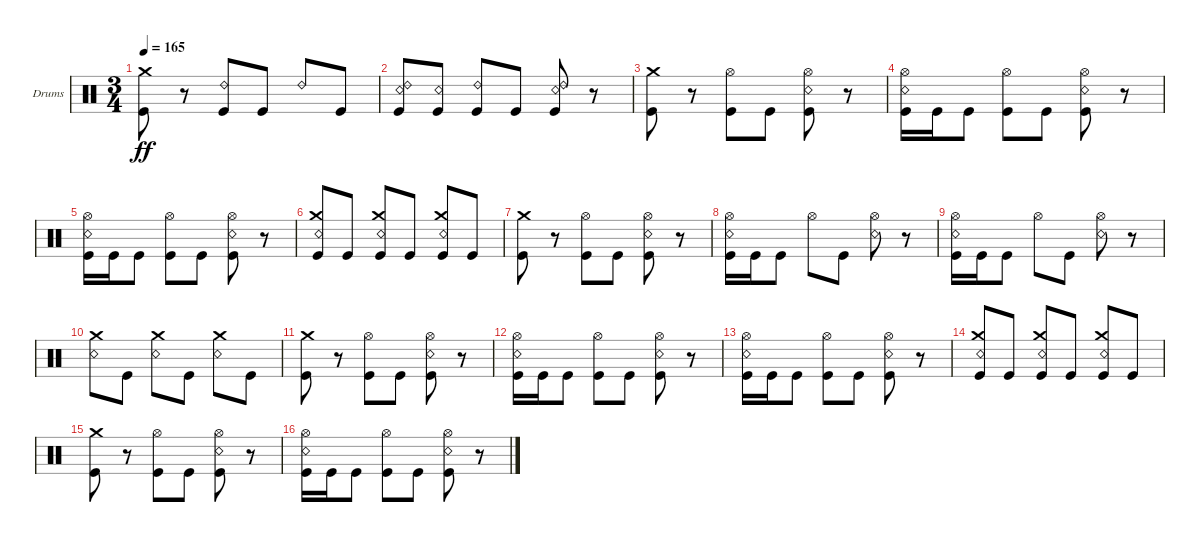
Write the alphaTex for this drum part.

\bracketExtendMode groupsimilarinstruments
\firstSystemTrackNameOrientation horizontal
\otherSystemsTrackNameOrientation horizontal
\track ("Drumkit" "Drums") {instrument percussion}
\staff {score}
\articulation defaults
\ts (3 4)
\tempo 165
\clef neutral
\ks c
("Kick (hit)" "Crash medium (hit)").8{dy ff} r.8 ("Kick (hit)" "Ride (bell) 2").8 "Kick (hit)".8 "Ride (bell) 2".8 "Kick (hit)".8 |
("Kick (hit)" "Ride (bell) 2" "Snare (rim shot)").8 ("Kick (hit)" "Snare (rim shot)").8 ("Kick (hit)" "Ride (bell) 2").8 "Kick (hit)".8 ("Kick (hit)" "Ride (bell) 2" "Snare (rim shot)").8 r.8 |
("Kick (hit)" "Crash medium (hit)").8 r.8 ("Kick (hit)" "Hi-Hat (open)").8 "Kick (hit)".8 ("Kick (hit)" "Hi-Hat (open)" "Snare (rim shot)").8 r.8 |
("Kick (hit)" "Hi-Hat (open)" "Snare (rim shot)").16 "Kick (hit)".16 "Kick (hit)".8 ("Kick (hit)" "Hi-Hat (open)").8 "Kick (hit)".8 ("Kick (hit)" "Hi-Hat (open)" "Snare (rim shot)").8 r.8 |
("Kick (hit)" "Hi-Hat (open)" "Snare (rim shot)").16 "Kick (hit)".16 "Kick (hit)".8 ("Kick (hit)" "Hi-Hat (open)").8 "Kick (hit)".8 ("Kick (hit)" "Hi-Hat (open)" "Snare (rim shot)").8 r.8 |
("Kick (hit)" "Crash medium (hit)" "Snare (rim shot)").8 "Kick (hit)".8 ("Kick (hit)" "Crash medium (hit)" "Snare (rim shot)").8 "Kick (hit)".8 ("Kick (hit)" "Crash medium (hit)" "Snare (rim shot)").8 "Kick (hit)".8 |
("Kick (hit)" "Crash medium (hit)").8 r.8 ("Kick (hit)" "Hi-Hat (open)").8 "Kick (hit)".8 ("Kick (hit)" "Hi-Hat (open)" "Snare (rim shot)").8 r.8 |
("Kick (hit)" "Hi-Hat (open)" "Snare (rim shot)").16 "Kick (hit)".16 "Kick (hit)".8 "Hi-Hat (open)".8 "Kick (hit)".8 ("Hi-Hat (open)" "Snare (rim shot)").8 r.8 |
("Kick (hit)" "Hi-Hat (open)" "Snare (rim shot)").16 "Kick (hit)".16 "Kick (hit)".8 "Hi-Hat (open)".8 "Kick (hit)".8 ("Hi-Hat (open)" "Snare (rim shot)").8 r.8 |
("Crash medium (hit)" "Snare (rim shot)").8 "Kick (hit)".8 ("Crash medium (hit)" "Snare (rim shot)").8 "Kick (hit)".8 ("Crash medium (hit)" "Snare (rim shot)").8 "Kick (hit)".8 |
("Kick (hit)" "Crash medium (hit)").8 r.8 ("Kick (hit)" "Hi-Hat (open)").8 "Kick (hit)".8 ("Kick (hit)" "Hi-Hat (open)" "Snare (rim shot)").8 r.8 |
("Kick (hit)" "Hi-Hat (open)" "Snare (rim shot)").16 "Kick (hit)".16 "Kick (hit)".8 ("Kick (hit)" "Hi-Hat (open)").8 "Kick (hit)".8 ("Kick (hit)" "Hi-Hat (open)" "Snare (rim shot)").8 r.8 |
("Kick (hit)" "Hi-Hat (open)" "Snare (rim shot)").16 "Kick (hit)".16 "Kick (hit)".8 ("Kick (hit)" "Hi-Hat (open)").8 "Kick (hit)".8 ("Kick (hit)" "Hi-Hat (open)" "Snare (rim shot)").8 r.8 |
("Kick (hit)" "Crash medium (hit)" "Snare (rim shot)").8 "Kick (hit)".8 ("Kick (hit)" "Crash medium (hit)" "Snare (rim shot)").8 "Kick (hit)".8 ("Kick (hit)" "Crash medium (hit)" "Snare (rim shot)").8 "Kick (hit)".8 |
("Kick (hit)" "Crash medium (hit)").8 r.8 ("Kick (hit)" "Hi-Hat (open)").8 "Kick (hit)".8 ("Kick (hit)" "Hi-Hat (open)" "Snare (rim shot)").8 r.8 |
("Kick (hit)" "Hi-Hat (open)" "Snare (rim shot)").16 "Kick (hit)".16 "Kick (hit)".8 ("Kick (hit)" "Hi-Hat (open)").8 "Kick (hit)".8 ("Kick (hit)" "Hi-Hat (open)" "Snare (rim shot)").8 r.8
